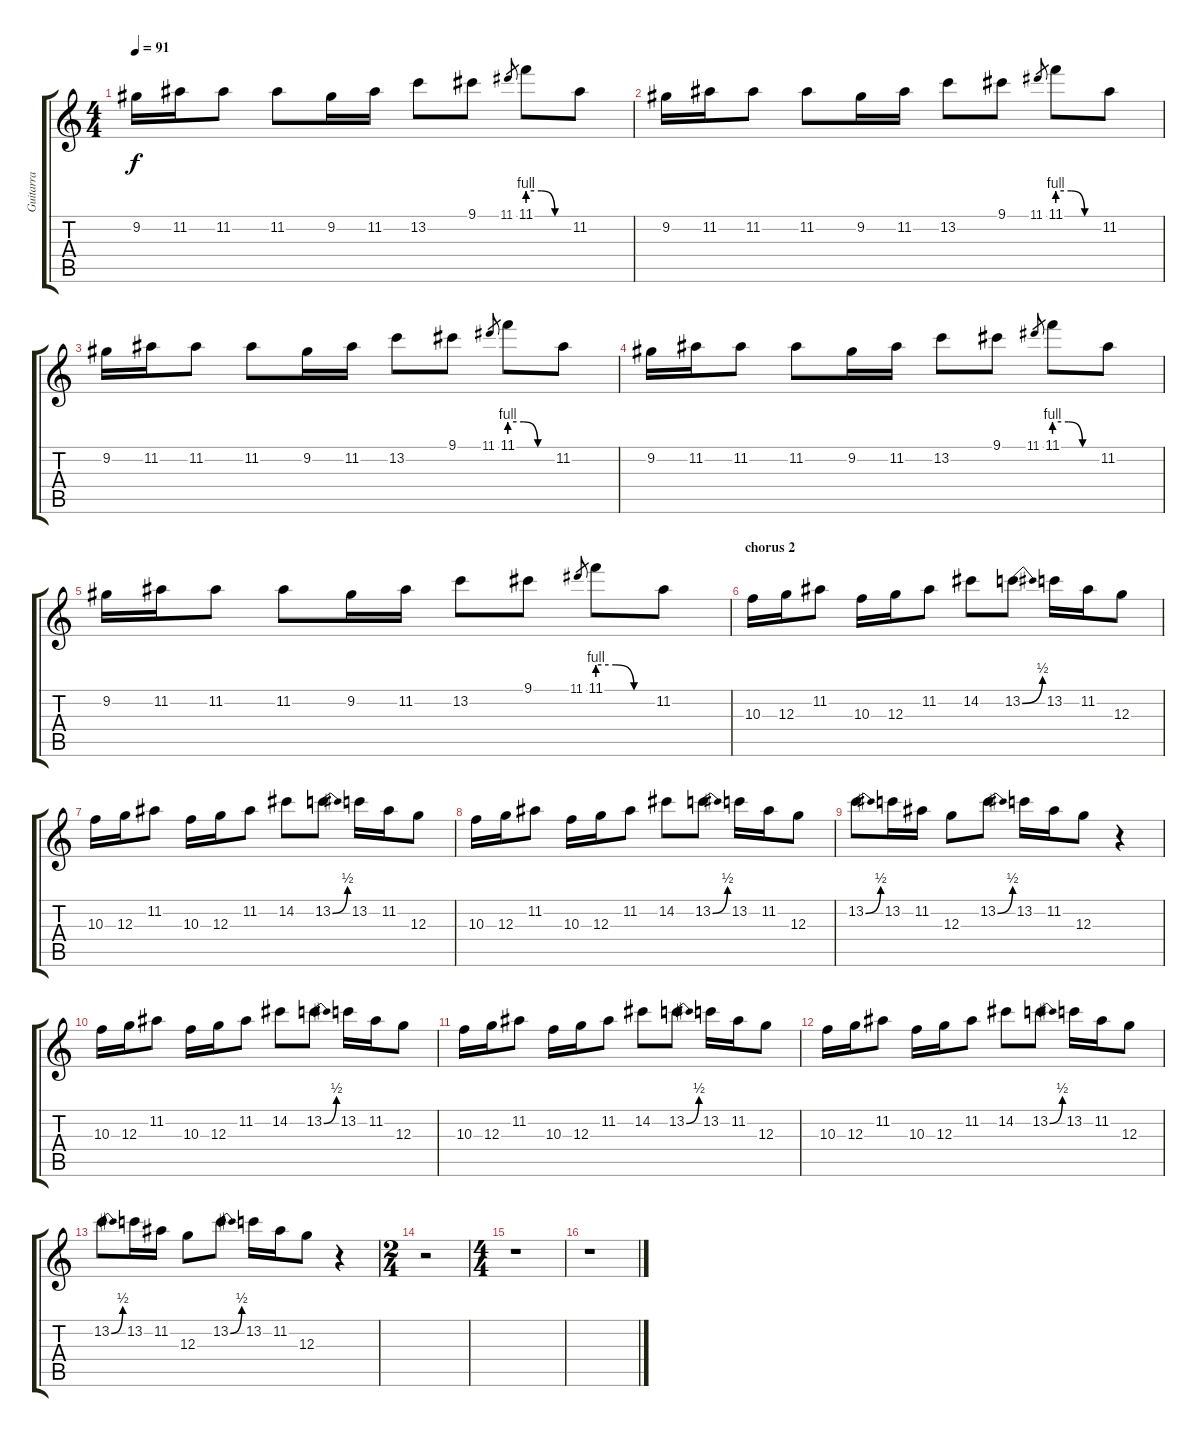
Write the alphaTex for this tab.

\track ("Guitarra" "Guitarra") {instrument overdrivenguitar}
\staff {score tabs}
\tuning (E4 B3 G3 D3 A2 E2) {hide}
\ts (4 4)
\tempo 91
\clef g2
\ks c
9.2.16{dy f} 11.2.16 11.2.8 11.2.8 9.2.16 11.2.16 13.2.8 9.1.8 11.1.8{gr} 11.1{be (custom 0 4 20 4 40 0 60 0)}.8 11.2.8 |
9.2.16 11.2.16 11.2.8 11.2.8 9.2.16 11.2.16 13.2.8 9.1.8 11.1.8{gr} 11.1{be (custom 0 4 20 4 40 0 60 0)}.8 11.2.8 |
9.2.16 11.2.16 11.2.8 11.2.8 9.2.16 11.2.16 13.2.8 9.1.8 11.1.8{gr} 11.1{be (custom 0 4 20 4 40 0 60 0)}.8 11.2.8 |
9.2.16 11.2.16 11.2.8 11.2.8 9.2.16 11.2.16 13.2.8 9.1.8 11.1.8{gr} 11.1{be (custom 0 4 20 4 40 0 60 0)}.8 11.2.8 |
9.2.16 11.2.16 11.2.8 11.2.8 9.2.16 11.2.16 13.2.8 9.1.8 11.1.8{gr} 11.1{be (custom 0 4 20 4 40 0 60 0)}.8 11.2.8 |
\section ("" "chorus 2")
10.3.16{volume 12} 12.3.16 11.2.8 10.3.16 12.3.16 11.2.8 14.2.8 13.2{be (bend 0 0 60 2)}.8 13.2.16 11.2.16 12.3.8 |
10.3.16 12.3.16 11.2.8 10.3.16 12.3.16 11.2.8 14.2.8 13.2{be (bend 0 0 60 2)}.8 13.2.16 11.2.16 12.3.8 |
10.3.16 12.3.16 11.2.8 10.3.16 12.3.16 11.2.8 14.2.8 13.2{be (bend 0 0 60 2)}.8 13.2.16 11.2.16 12.3.8 |
13.2{be (bend 0 0 60 2)}.8 13.2.16 11.2.16 12.3.8 13.2{be (bend 0 0 60 2)}.8 13.2.16 11.2.16 12.3.8 r.4 |
10.3.16 12.3.16 11.2.8 10.3.16 12.3.16 11.2.8 14.2.8 13.2{be (bend 0 0 60 2)}.8 13.2.16 11.2.16 12.3.8 |
10.3.16 12.3.16 11.2.8 10.3.16 12.3.16 11.2.8 14.2.8 13.2{be (bend 0 0 60 2)}.8 13.2.16 11.2.16 12.3.8 |
10.3.16 12.3.16 11.2.8 10.3.16 12.3.16 11.2.8 14.2.8 13.2{be (bend 0 0 60 2)}.8 13.2.16 11.2.16 12.3.8 |
13.2{be (bend 0 0 60 2)}.8 13.2.16 11.2.16 12.3.8 13.2{be (bend 0 0 60 2)}.8 13.2.16 11.2.16 12.3.8 r.4 |
\ts (2 4)
r.2 |
\ts (4 4)
r.1 |
r.1
